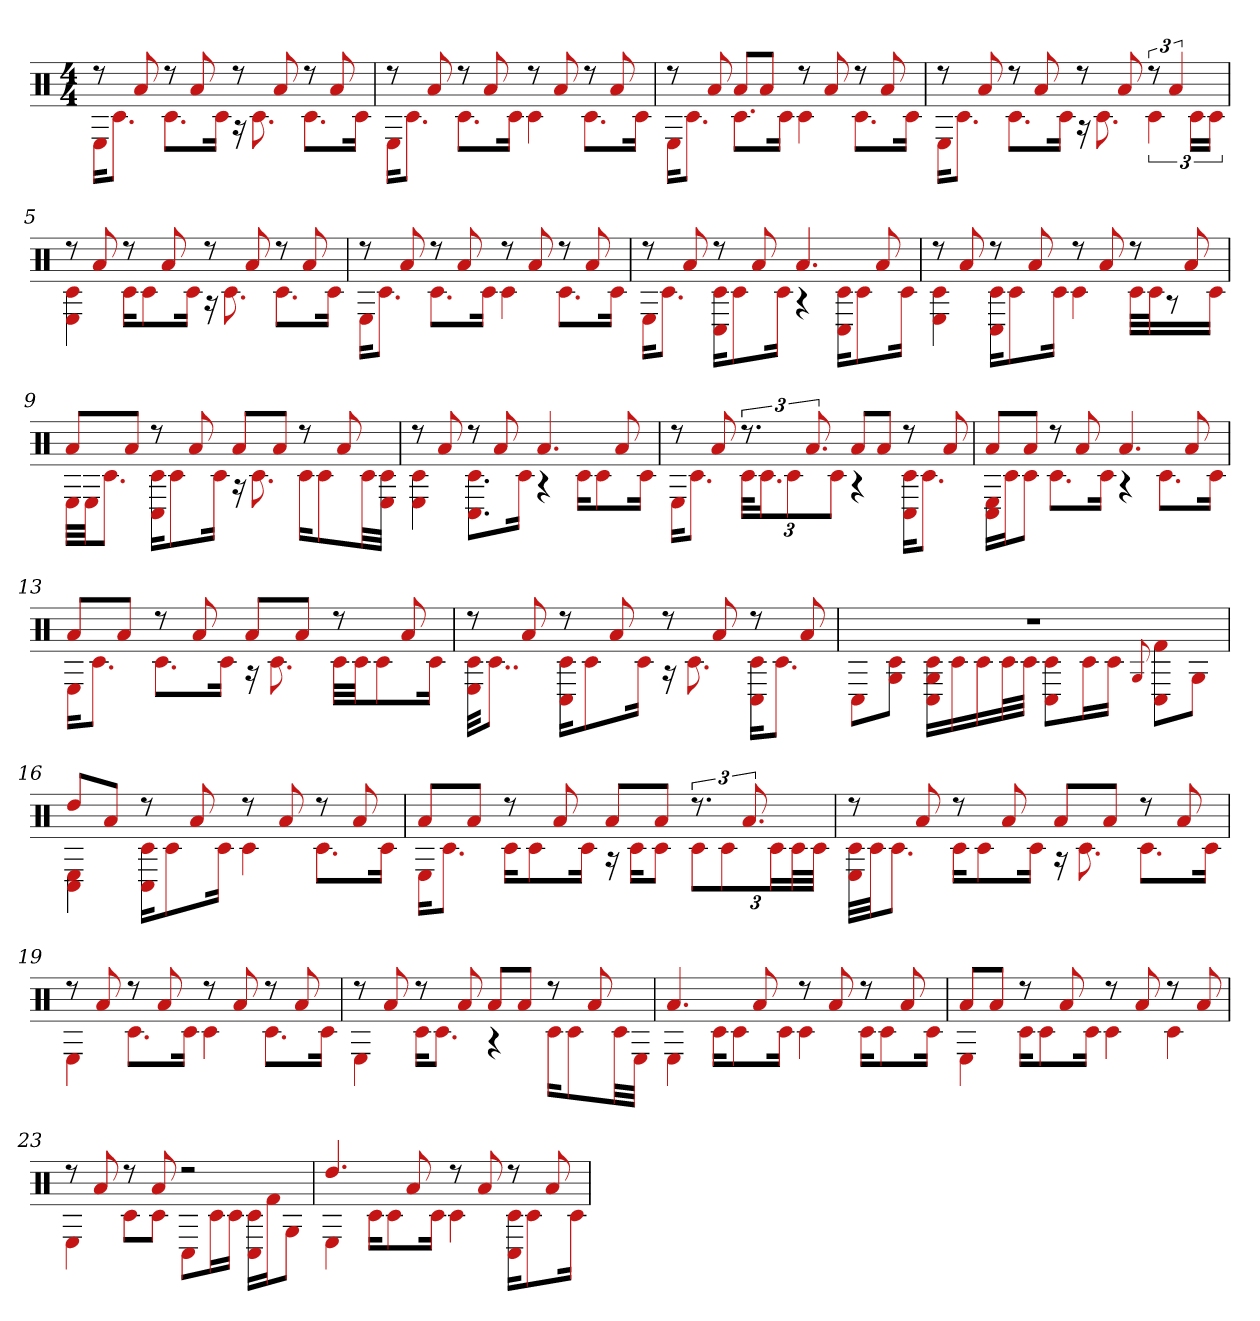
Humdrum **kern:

**kern
*part1
*staff1
*clefX
*k[]
*M4/4
=1
*^
8r	16EKL
.	8.c#J
8a	.
8r	8.c#L
8a	.
.	16c#Jk
8r	16r
.	8.c#
8a	.
8r	8.c#L
8a	.
.	16c#Jk
=2	=2
8r	16EKL
.	8.c#J
8a	.
8r	8.c#L
8a	.
.	16c#Jk
8r	4c#
8a	.
8r	8.c#L
8a	.
.	16c#Jk
=3	=3
8r	16EKL
.	8.c#J
8a	.
8aL	8.c#L
8aJ	.
.	16c#Jk
8r	4c#
8a	.
8r	8.c#L
8a	.
.	16c#Jk
=4	=4
8r	16EKL
.	8.c#J
8a	.
8r	8.c#L
8a	.
.	16c#Jk
8r	16r
.	8.c#
8a	.
12r	6c#
6a	.
.	24c#LL
.	24c#JJ
=5	=5
8r	4c# 4E
8a	.
8r	16c#KL
.	8c#
8a	.
.	16c#Jk
8r	16r
.	8.c#
8a	.
8r	8.c#L
8a	.
.	16c#Jk
=6	=6
8r	16EKL
.	8.c#J
8a	.
8r	8.c#L
8a	.
.	16c#Jk
8r	4c#
8a	.
8r	8.c#L
8a	.
.	16c#Jk
=7	=7
8r	16EKL
.	8.c#J
8a	.
8r	16C# 16c#KL
.	8c#
8a	.
.	16c#Jk
4.a	4r
.	16c# 16C#KL
.	8c#
8a	.
.	16c#Jk
=8	=8
8r	4E 4c#
8a	.
8r	16c# 16C#KL
.	8c#
8a	.
.	16c#Jk
8r	4c#
8a	.
8r	32c#LLL
.	32c#J
.	8r
8a	.
.	16c#JJ
=9	=9
8aL	32ELLL
.	32EJJ
.	8.c#J
8aJ	.
8r	16C# 16c#KL
.	8c#
8a	.
.	16c#Jk
8aL	16r
.	8.c#
8aJ	.
8r	16c#KL
.	8c#
8a	.
.	32c#LL
.	32c# 32EJJJ
=10	=10
8r	4c# 4E
8a	.
8r	8.C# 8.c#L
8a	.
.	16c#Jk
4.a	4r
.	16c#KL
.	8c#
8a	.
.	16c#Jk
=11	=11
8r	16EKL
.	8.c#J
8a	.
12.r	48c#KLL
.	24.c#J
.	12c#
12.a	.
.	12c#J
8aL	4r
8aJ	.
8r	16C# 16c#KL
.	8.c#J
8a	.
=12	=12
8aL	16C# 16ELL
.	16c#J
8aJ	8c#J
8r	8.c#L
8a	.
.	16c#Jk
4.a	4r
.	8.c#L
8a	.
.	16c#Jk
=13	=13
8aL	16EKL
.	8.c#J
8aJ	.
8r	8.c#L
8a	.
.	16c#Jk
8aL	16r
.	8.c#
8aJ	.
8r	32c#LLL
.	32c#JJ
.	8c#
8a	.
.	16c#Jk
=14	=14
8r	32E 32c#KKL
.	8..c#J
8a	.
8r	16C# 16c#KL
.	8c#
8a	.
.	16c#Jk
8r	16r
.	8.c#
8a	.
8r	16C# 16c#KL
.	8.c#J
8a	.
=15	=15
1r	8C#L
.	8c# 8GJ
.	16C# 16c# 16GLL
.	16c#
.	16c#
.	32c#L
.	32c#JJJ
.	8C# 8c#L
.	16c#L
.	16c#JJ
.	8qqG
.	8C# 8f#L
.	8GJ
=16	=16
8ddL	4C# 4E
8aJ	.
8r	16C# 16c#KL
.	8c#
8a	.
.	16c#Jk
8r	4c#
8a	.
8r	8.c#L
8a	.
.	16c#Jk
=17	=17
8aL	16EKL
.	8.c#J
8aJ	.
8r	16c#KL
.	8c#
8a	.
.	16c#Jk
8aL	16r
.	16c#KL
8aJ	8c#J
12.r	12c#L
.	12c#
12.a	.
.	24c#L
.	48c#L
.	48c#JJJ
=18	=18
8r	32E 32c#LLL
.	32c#JJ
.	8.c#J
8a	.
8r	16c#KL
.	8c#
8a	.
.	16c#Jk
8aL	16r
.	8.c#
8aJ	.
8r	8.c#L
8a	.
.	16c#Jk
=19	=19
8r	4E
8a	.
8r	8.c#L
8a	.
.	16c#Jk
8r	4c#
8a	.
8r	8.c#L
8a	.
.	16c#Jk
=20	=20
8r	4E
8a	.
8r	16c#KL
.	8.c#J
8a	.
8aL	4r
8aJ	.
8r	16c#KL
.	8c#
8a	.
.	32c#LL
.	32EJJJ
=21	=21
4.a	4E
.	16c#KL
.	8c#
8a	.
.	16c#Jk
8r	4c#
8a	.
8r	16c#KL
.	8c#
8a	.
.	16c#Jk
=22	=22
8aL	4E
8aJ	.
8r	16c#KL
.	8c#
8a	.
.	16c#Jk
8r	4c#
8a	.
8r	4c#
8a	.
=23	=23
8r	4E
8a	.
8r	8c#L
8a	8c#J
2r	8C#L
.	16c#L
.	16c#JJ
.	16C# 16c#LL
.	16f#J
.	8GJ
=24	=24
4.dd	4E
.	16c#KL
.	8c#
8a	.
.	16c#Jk
8r	4c#
8a	.
8r	16C# 16c#KL
.	8c#
8a	.
.	16c#Jk
*v	*v
=
*-
